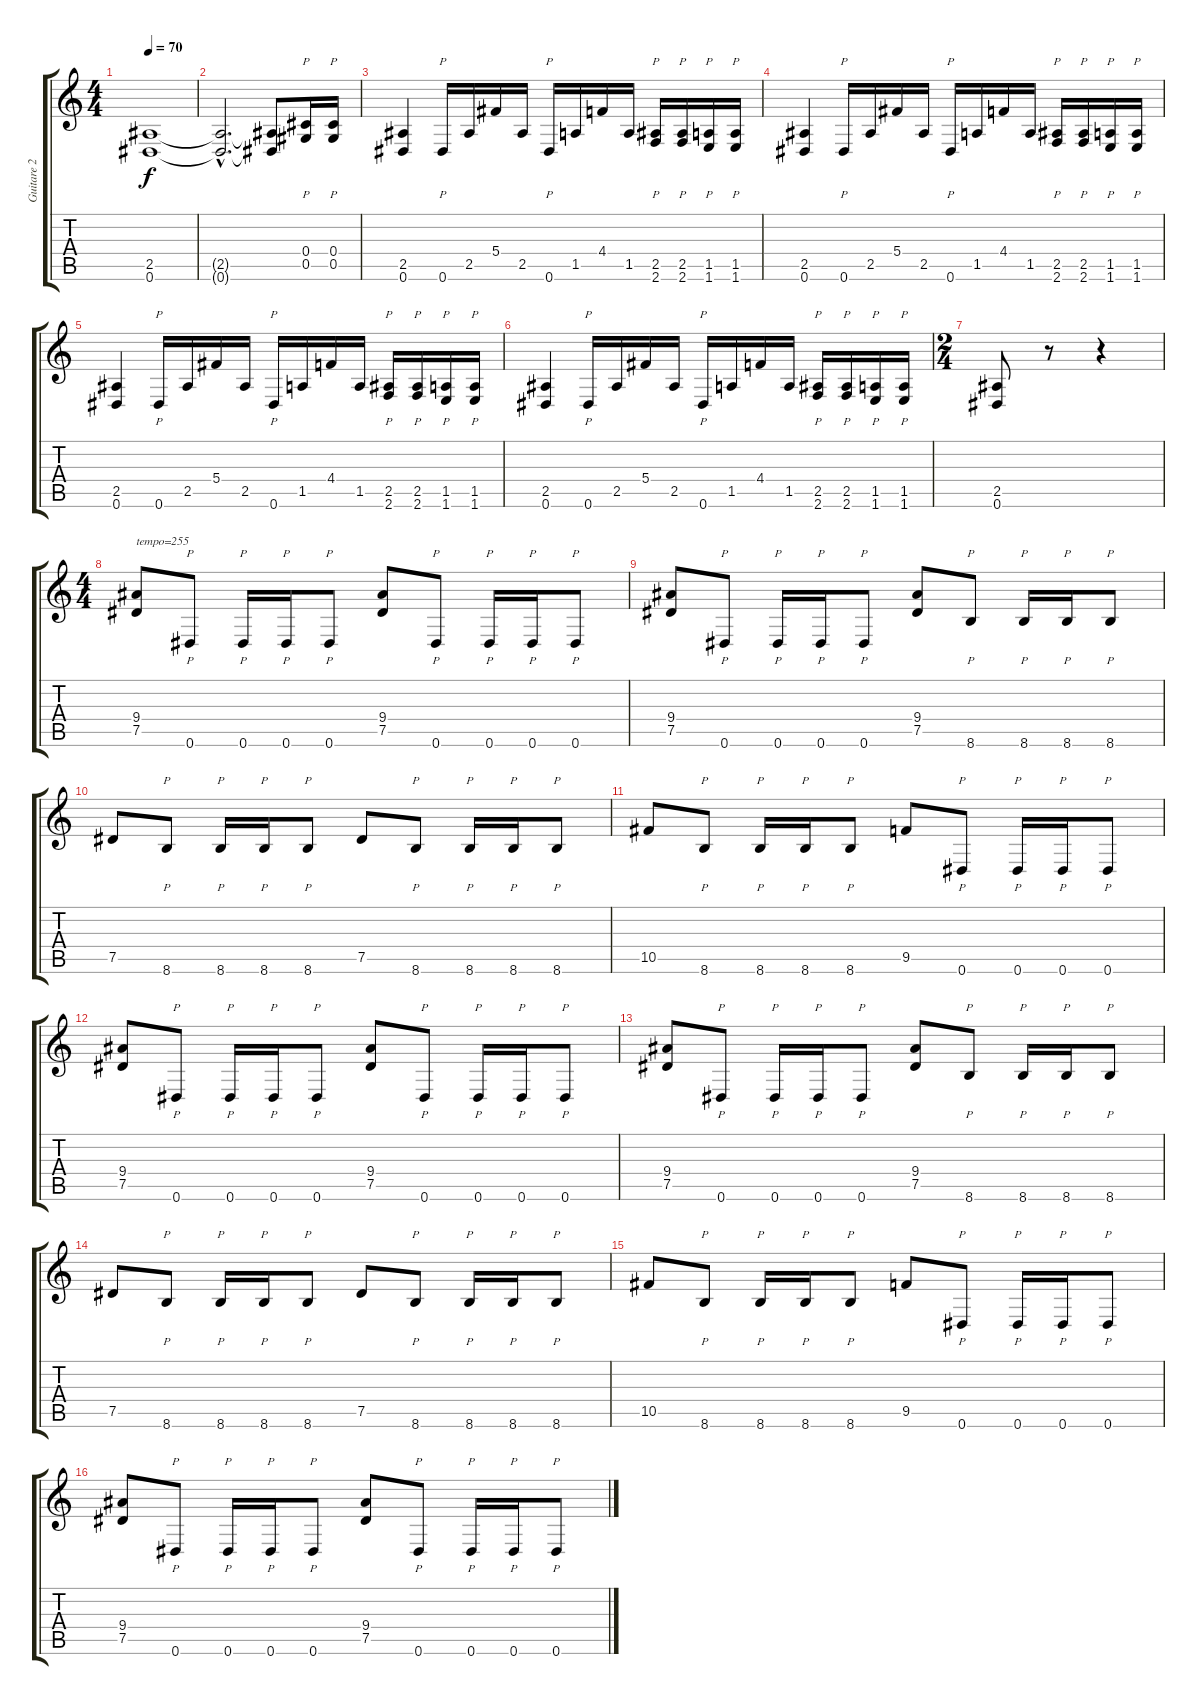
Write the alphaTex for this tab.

\track ("Guitare 2" "Guitare 2") {instrument distortionguitar}
\staff {score tabs}
\tuning (Eb4 Bb3 Gb3 Db3 Ab2 Eb2) {hide}
\ts (4 4)
\tempo 70
\clef g2
\ks c
(2.5 0.6).1{dy f} |
(2.5{hac t} 0.6{hac t}).2{d} (2.5{t} 0.6{t}).8 (0.4 0.5).16{p} (0.4 0.5).16{p} |
(2.5 0.6).4 0.6.16{p} 2.5.16 5.4.16 2.5.16 0.6.16{p} 1.5.16 4.4.16 1.5.16 (2.5 2.6).16{p} (2.5 2.6).16{p} (1.5 1.6).16{p} (1.5 1.6).16{p} |
(2.5 0.6).4 0.6.16{p} 2.5.16 5.4.16 2.5.16 0.6.16{p} 1.5.16 4.4.16 1.5.16 (2.5 2.6).16{p} (2.5 2.6).16{p} (1.5 1.6).16{p} (1.5 1.6).16{p} |
(2.5 0.6).4 0.6.16{p} 2.5.16 5.4.16 2.5.16 0.6.16{p} 1.5.16 4.4.16 1.5.16 (2.5 2.6).16{p} (2.5 2.6).16{p} (1.5 1.6).16{p} (1.5 1.6).16{p} |
(2.5 0.6).4 0.6.16{p} 2.5.16 5.4.16 2.5.16 0.6.16{p} 1.5.16 4.4.16 1.5.16 (2.5 2.6).16{p} (2.5 2.6).16{p} (1.5 1.6).16{p} (1.5 1.6).16{p} |
\ts (2 4)
(2.5 0.6).8 r.8 r.4 |
\ts (4 4)
(9.4 7.5).8{txt "tempo=255"} 0.6.8{p} 0.6.16{p} 0.6.16{p} 0.6.8{p} (9.4 7.5).8 0.6.8{p} 0.6.16{p} 0.6.16{p} 0.6.8{p} |
(9.4 7.5).8 0.6.8{p} 0.6.16{p} 0.6.16{p} 0.6.8{p} (9.4 7.5).8 8.6.8{p} 8.6.16{p} 8.6.16{p} 8.6.8{p} |
7.5.8 8.6.8{p} 8.6.16{p} 8.6.16{p} 8.6.8{p} 7.5.8 8.6.8{p} 8.6.16{p} 8.6.16{p} 8.6.8{p} |
10.5.8 8.6.8{p} 8.6.16{p} 8.6.16{p} 8.6.8{p} 9.5.8 0.6.8{p} 0.6.16{p} 0.6.16{p} 0.6.8{p} |
(9.4 7.5).8 0.6.8{p} 0.6.16{p} 0.6.16{p} 0.6.8{p} (9.4 7.5).8 0.6.8{p} 0.6.16{p} 0.6.16{p} 0.6.8{p} |
(9.4 7.5).8 0.6.8{p} 0.6.16{p} 0.6.16{p} 0.6.8{p} (9.4 7.5).8 8.6.8{p} 8.6.16{p} 8.6.16{p} 8.6.8{p} |
7.5.8 8.6.8{p} 8.6.16{p} 8.6.16{p} 8.6.8{p} 7.5.8 8.6.8{p} 8.6.16{p} 8.6.16{p} 8.6.8{p} |
10.5.8 8.6.8{p} 8.6.16{p} 8.6.16{p} 8.6.8{p} 9.5.8 0.6.8{p} 0.6.16{p} 0.6.16{p} 0.6.8{p} |
(9.4 7.5).8 0.6.8{p} 0.6.16{p} 0.6.16{p} 0.6.8{p} (9.4 7.5).8 0.6.8{p} 0.6.16{p} 0.6.16{p} 0.6.8{p}
